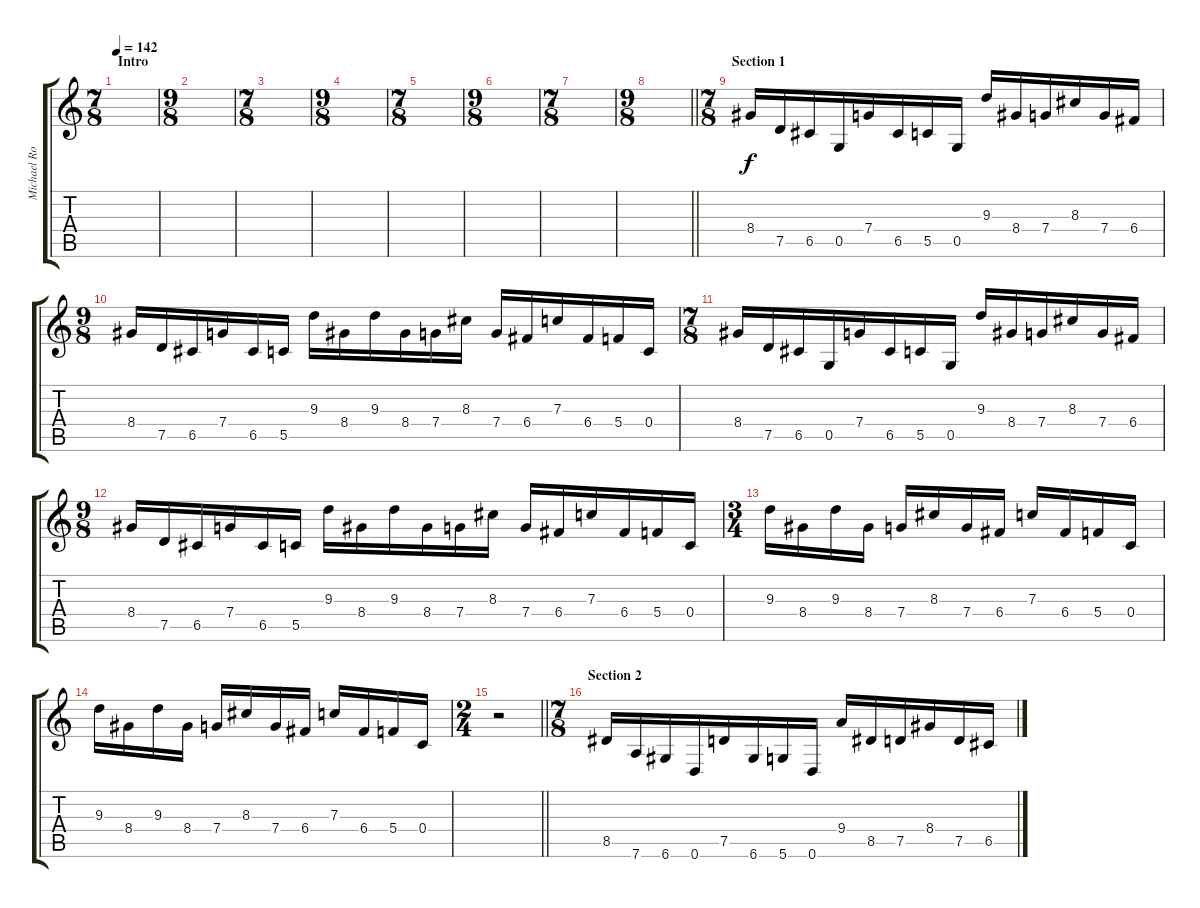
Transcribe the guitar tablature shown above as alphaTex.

\track ("Michael Romeo (guitar)" "Michael Ro") {instrument distortionguitar}
\staff {score tabs}
\tuning (D4 A3 F3 C3 G2 D2) {hide}
\ts (7 8)
\section ("" "Intro")
\tempo 142
\clef g2
\ks c
|
\ts (9 8)
|
\ts (7 8)
|
\ts (9 8)
|
\ts (7 8)
|
\ts (9 8)
|
\ts (7 8)
|
\ts (9 8)
\barLineRight lightlight
|
\ts (7 8)
\section ("" "Section 1")
8.4.16 7.5.16 6.5.16 0.5.16 7.4.16 6.5.16 5.5.16 0.5.16 9.3.16 8.4.16 7.4.16 8.3.16 7.4.16 6.4.16 |
\ts (9 8)
8.4.16 7.5.16 6.5.16 7.4.16 6.5.16 5.5.16 9.3.16 8.4.16 9.3.16 8.4.16 7.4.16 8.3.16 7.4.16 6.4.16 7.3.16 6.4.16 5.4.16 0.4.16 |
\ts (7 8)
8.4.16 7.5.16 6.5.16 0.5.16 7.4.16 6.5.16 5.5.16 0.5.16 9.3.16 8.4.16 7.4.16 8.3.16 7.4.16 6.4.16 |
\ts (9 8)
8.4.16 7.5.16 6.5.16 7.4.16 6.5.16 5.5.16 9.3.16 8.4.16 9.3.16 8.4.16 7.4.16 8.3.16 7.4.16 6.4.16 7.3.16 6.4.16 5.4.16 0.4.16 |
\ts (3 4)
9.3.16 8.4.16 9.3.16 8.4.16 7.4.16 8.3.16 7.4.16 6.4.16 7.3.16 6.4.16 5.4.16 0.4.16 |
9.3.16 8.4.16 9.3.16 8.4.16 7.4.16 8.3.16 7.4.16 6.4.16 7.3.16 6.4.16 5.4.16 0.4.16 |
\ts (2 4)
\barLineRight lightlight
r.2 |
\ts (7 8)
\section ("" "Section 2")
8.5.16 7.6.16 6.6.16 0.6.16 7.5.16 6.6.16 5.6.16 0.6.16 9.4.16 8.5.16 7.5.16 8.4.16 7.5.16 6.5.16
